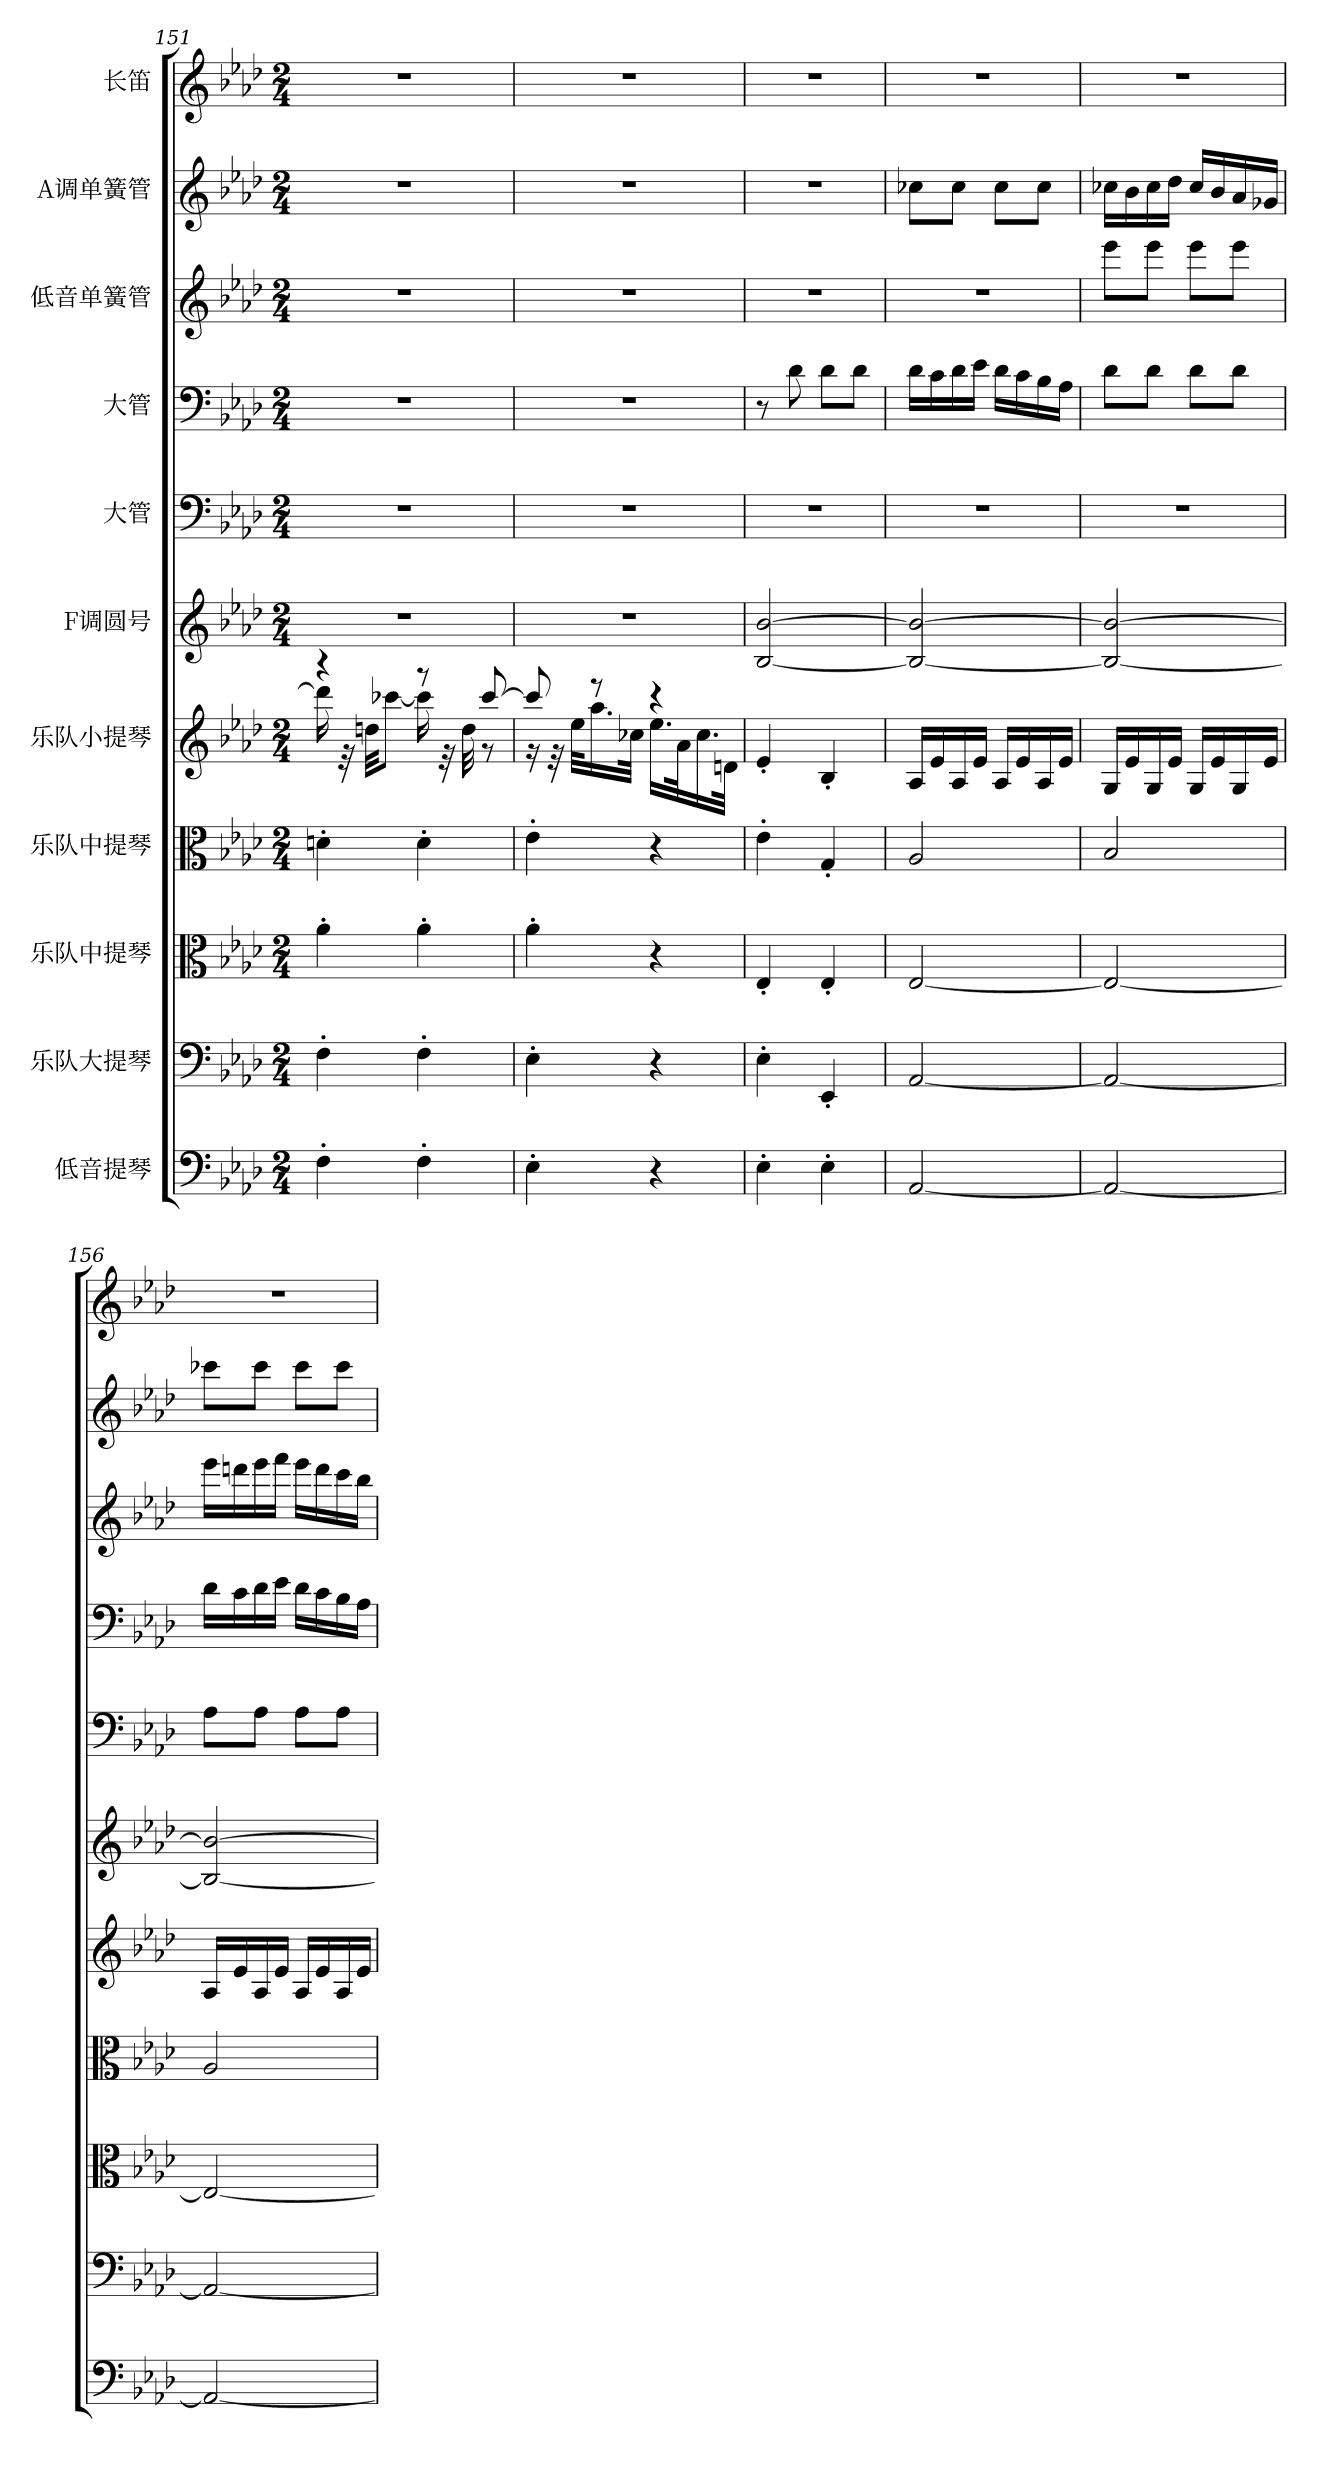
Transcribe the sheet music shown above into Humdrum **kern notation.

**kern	**kern	**kern	**kern	**kern	**kern	**kern	**kern	**kern	**kern	**kern
*part11	*part10	*part9	*part8	*part7	*part6	*part5	*part4	*part3	*part2	*part1
*staff11	*staff10	*staff9	*staff8	*staff7	*staff6	*staff5	*staff4	*staff3	*staff2	*staff1
*I"低音提琴	*I"乐队大提琴	*I"乐队中提琴	*I"乐队中提琴	*I"乐队小提琴	*I"F调圆号	*I"大管	*I"大管	*I"低音单簧管	*I"A调单簧管	*I"长笛
*clefF4	*clefF4	*clefC3	*clefC3	*clefG2	*clefG2	*clefF4	*clefF4	*clefG2	*clefG2	*clefG2
*ITrd7c12	*	*	*	*	*ITrd4c7	*	*	*ITrd1c2	*ITrd1c2	*
*k[b-e-a-d-]	*k[b-e-a-d-]	*k[b-e-a-d-]	*k[b-e-a-d-]	*k[b-e-a-d-]	*k[b-e-a-d-g-]	*k[b-e-a-d-]	*k[b-e-a-d-]	*k[b-e-a-d-g-c-]	*k[b-e-a-d-g-c-]	*k[b-e-a-d-]
*M2/4	*M2/4	*M2/4	*M2/4	*M2/4	*M2/4	*M2/4	*M2/4	*M2/4	*M2/4	*M2/4
=151	=151	=151	=151	=151	=151	=151	=151	=151	=151	=151
*	*	*	*	*^	*	*	*	*	*	*
4FF'\	4F'\	4a-'\	4dn'\	4r	16ddd-\]	2r	2r	2r	2r	2r	2r
.	.	.	.	.	32r	.	.	.	.	.	.
.	.	.	.	.	32ddn\KKL	.	.	.	.	.	.
.	.	.	.	.	[8ccc-X\J	.	.	.	.	.	.
4FF'\	4F'\	4a-'\	4d'\	8r	16ccc-\]	.	.	.	.	.	.
.	.	.	.	.	32r	.	.	.	.	.	.
.	.	.	.	.	32dd\	.	.	.	.	.	.
.	.	.	.	[8ccc-/	8r	.	.	.	.	.	.
!!LO:PB:g=z
=152	=152	=152	=152	=152	=152	=152	=152	=152	=152	=152	=152
4EE-'\	4E-'\	4a-'\	4e-'\	8ccc-/]	16r	2r	2r	2r	2r	2r	2r
.	.	.	.	.	32r	.	.	.	.	.	.
.	.	.	.	.	32ee-\KLL	.	.	.	.	.	.
.	.	.	.	8r	16.aa-\	.	.	.	.	.	.
.	.	.	.	.	32cc-X\JJk	.	.	.	.	.	.
4r	4r	4r	4r	4r	16.ee-\LL	.	.	.	.	.	.
.	.	.	.	.	32a-\K	.	.	.	.	.	.
.	.	.	.	.	16.cc-\	.	.	.	.	.	.
.	.	.	.	.	32dn\JJk	.	.	.	.	.	.
*	*	*	*	*v	*v	*	*	*	*	*	*
=153	=153	=153	=153	=153	=153	=153	=153	=153	=153	=153
4EE-'\	4E-'\	4E-'/	4e-'\	4e-'/	[2E-/ [2e-/	2r	8r	2r	2r	2r
.	.	.	.	.	.	.	8d-\	.	.	.
4EE-'\	4EE-'/	4E-'/	4G'/	4B-'/	.	.	8d-\L	.	.	.
.	.	.	.	.	.	.	8d-\J	.	.	.
=154	=154	=154	=154	=154	=154	=154	=154	=154	=154	=154
[2AAA-/	[2AA-/	[2E-/	2A-/	16A-/LL	2E-/_ 2e-/_	2r	16d-\LL	2r	8b--X\L	2r
.	.	.	.	16e-/	.	.	16c\	.	.	.
.	.	.	.	16A-/	.	.	16d-\	.	8b--\J	.
.	.	.	.	16e-/JJ	.	.	16e-\JJ	.	.	.
.	.	.	.	16A-/LL	.	.	16d-\LL	.	8b--\L	.
.	.	.	.	16e-/	.	.	16c\	.	.	.
.	.	.	.	16A-/	.	.	16B-\	.	8b--\J	.
.	.	.	.	16e-/JJ	.	.	16A-\JJ	.	.	.
=155	=155	=155	=155	=155	=155	=155	=155	=155	=155	=155
2AAA-/_	2AA-/_	2E-/_	2B-/	16G/LL	2E-/_ 2e-/_	2r	8d-\L	8ddd-\L	16b--X\LL	2r
.	.	.	.	16e-/	.	.	.	.	16a-\	.
.	.	.	.	16G/	.	.	8d-\J	8ddd-\J	16b--\	.
.	.	.	.	16e-/JJ	.	.	.	.	16cc-\JJ	.
.	.	.	.	16G/LL	.	.	8d-\L	8ddd-\L	16b--/LL	.
.	.	.	.	16e-/	.	.	.	.	16a-/	.
.	.	.	.	16G/	.	.	8d-\J	8ddd-\J	16g-/	.
.	.	.	.	16e-/JJ	.	.	.	.	16f-X/JJ	.
!!LO:PB:g=z
=156	=156	=156	=156	=156	=156	=156	=156	=156	=156	=156
2AAA-/_	2AA-/_	2E-/_	2A-/	16A-/LL	2E-/_ 2e-/_	8A-\L	16d-\LL	16ddd-\LL	8bb--X\L	2r
.	.	.	.	16e-/	.	.	16c\	16cccn\	.	.
.	.	.	.	16A-/	.	8A-\J	16d-\	16ddd-\	8bb--\J	.
.	.	.	.	16e-/JJ	.	.	16e-\JJ	16eee-\JJ	.	.
.	.	.	.	16A-/LL	.	8A-\L	16d-\LL	16ddd-\LL	8bb--\L	.
.	.	.	.	16e-/	.	.	16c\	16ccc\	.	.
.	.	.	.	16A-/	.	8A-\J	16B-\	16bb-\	8bb--\J	.
.	.	.	.	16e-/JJ	.	.	16A-\JJ	16aa-\JJ	.	.
=	=	=	=	=	=	=	=	=	=	=
*-	*-	*-	*-	*-	*-	*-	*-	*-	*-	*-
